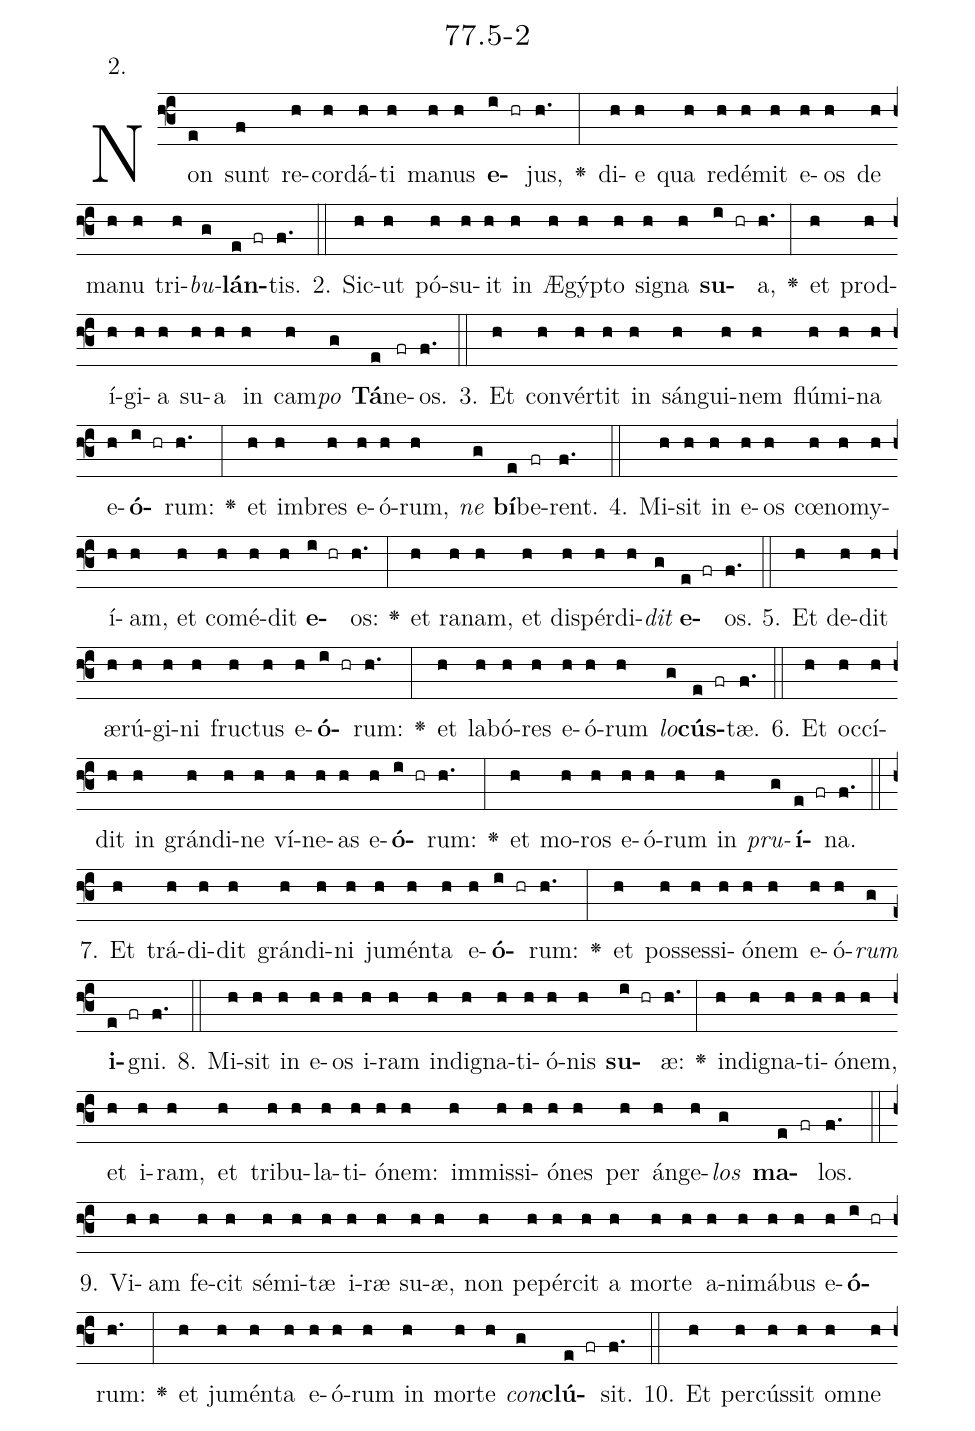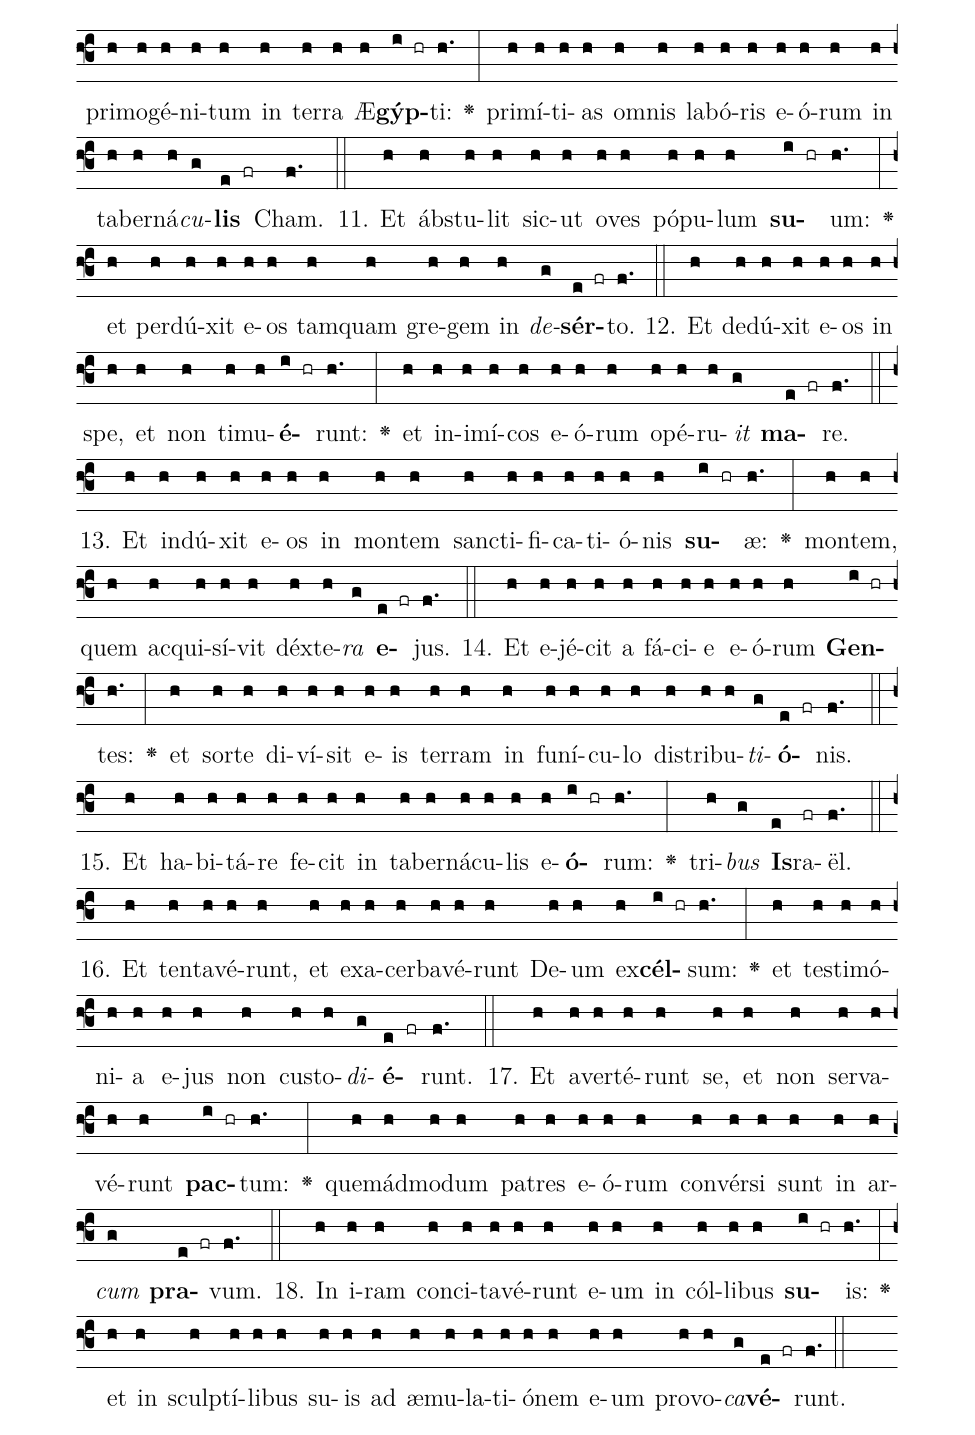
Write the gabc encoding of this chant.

name: 77.5-2;
annotation: 2.;
%%
(f3)Non(e) sunt(f) re(h)cor(h)dá(h)ti(h) ma(h)nus(h) <b>e</b>(i hr)jus,(h.) <v>\greheightstar</v>(:) di(h)e(h) qua(h) red(h)é(h)mit(h) e(h)os(h) de(h) ma(h)nu(h) tri(h)<i>bu</i>(g)<b>lán</b>(e fr)tis.(f.) (::)
2. Sic(h)ut(h) pó(h)su(h)it(h) in(h) Æ(h)gýp(h)to(h) si(h)gna(h) <b>su</b>(i hr)a,(h.) <v>\greheightstar</v>(:) et(h) prod(h)í(h)gi(h)a(h) su(h)a(h) in(h) cam(h)<i>po</i>(g) <b>Tá</b>(e)ne(fr)os.(f.) (::)
3. Et(h) con(h)vér(h)tit(h) in(h) sán(h)gui(h)nem(h) flú(h)mi(h)na(h) e(h)<b>ó</b>(i hr)rum:(h.) <v>\greheightstar</v>(:) et(h) im(h)bres(h) e(h)ó(h)rum,(h) <i>ne</i>(g) <b>bí</b>(e)be(fr)rent.(f.) (::)
4. Mi(h)sit(h) in(h) e(h)os(h) cœ(h)no(h)my(h)í(h)am,(h) et(h) com(h)é(h)dit(h) <b>e</b>(i hr)os:(h.) <v>\greheightstar</v>(:) et(h) ra(h)nam,(h) et(h) dis(h)pér(h)di(h)<i>dit</i>(g) <b>e</b>(e fr)os.(f.) (::)
5. Et(h) de(h)dit(h) æ(h)rú(h)gi(h)ni(h) fruc(h)tus(h) e(h)<b>ó</b>(i hr)rum:(h.) <v>\greheightstar</v>(:) et(h) la(h)bó(h)res(h) e(h)ó(h)rum(h) <i>lo</i>(g)<b>cús</b>(e fr)tæ.(f.) (::)
6. Et(h) oc(h)cí(h)dit(h) in(h) grán(h)di(h)ne(h) ví(h)ne(h)as(h) e(h)<b>ó</b>(i hr)rum:(h.) <v>\greheightstar</v>(:) et(h) mo(h)ros(h) e(h)ó(h)rum(h) in(h) <i>pru</i>(g)<b>í</b>(e fr)na.(f.) (::)
7. Et(h) trá(h)di(h)dit(h) grán(h)di(h)ni(h) ju(h)mén(h)ta(h) e(h)<b>ó</b>(i hr)rum:(h.) <v>\greheightstar</v>(:) et(h) pos(h)ses(h)si(h)ó(h)nem(h) e(h)ó(h)<i>rum</i>(g) <b>i</b>(e fr)gni.(f.) (::)
8. Mi(h)sit(h) in(h) e(h)os(h) i(h)ram(h) in(h)di(h)gna(h)ti(h)ó(h)nis(h) <b>su</b>(i hr)æ:(h.) <v>\greheightstar</v>(:) in(h)di(h)gna(h)ti(h)ó(h)nem,(h) et(h) i(h)ram,(h) et(h) tri(h)bu(h)la(h)ti(h)ó(h)nem:(h) im(h)mis(h)si(h)ó(h)nes(h) per(h) án(h)ge(h)<i>los</i>(g) <b>ma</b>(e fr)los.(f.) (::)
9. Vi(h)am(h) fe(h)cit(h) sé(h)mi(h)tæ(h) i(h)ræ(h) su(h)æ,(h) non(h) pe(h)pér(h)cit(h) a(h) mor(h)te(h) a(h)ni(h)má(h)bus(h) e(h)<b>ó</b>(i hr)rum:(h.) <v>\greheightstar</v>(:) et(h) ju(h)mén(h)ta(h) e(h)ó(h)rum(h) in(h) mor(h)te(h) <i>con</i>(g)<b>clú</b>(e fr)sit.(f.) (::)
10. Et(h) per(h)cús(h)sit(h) om(h)ne(h) pri(h)mo(h)gé(h)ni(h)tum(h) in(h) ter(h)ra(h) Æ(h)<b>gýp</b>(i hr)ti:(h.) <v>\greheightstar</v>(:) pri(h)mí(h)ti(h)as(h) om(h)nis(h) la(h)bó(h)ris(h) e(h)ó(h)rum(h) in(h) ta(h)ber(h)ná(h)<i>cu</i>(g)<b>lis</b>(e fr) Cham.(f.) (::)
11. Et(h) ábs(h)tu(h)lit(h) sic(h)ut(h) o(h)ves(h) pó(h)pu(h)lum(h) <b>su</b>(i hr)um:(h.) <v>\greheightstar</v>(:) et(h) per(h)dú(h)xit(h) e(h)os(h) tam(h)quam(h) gre(h)gem(h) in(h) <i>de</i>(g)<b>sér</b>(e fr)to.(f.) (::)
12. Et(h) de(h)dú(h)xit(h) e(h)os(h) in(h) spe,(h) et(h) non(h) ti(h)mu(h)<b>é</b>(i hr)runt:(h.) <v>\greheightstar</v>(:) et(h) in(h)i(h)mí(h)cos(h) e(h)ó(h)rum(h) o(h)pé(h)ru(h)<i>it</i>(g) <b>ma</b>(e fr)re.(f.) (::)
13. Et(h) in(h)dú(h)xit(h) e(h)os(h) in(h) mon(h)tem(h) sanc(h)ti(h)fi(h)ca(h)ti(h)ó(h)nis(h) <b>su</b>(i hr)æ:(h.) <v>\greheightstar</v>(:) mon(h)tem,(h) quem(h) ac(h)qui(h)sí(h)vit(h) déx(h)te(h)<i>ra</i>(g) <b>e</b>(e fr)jus.(f.) (::)
14. Et(h) e(h)jé(h)cit(h) a(h) fá(h)ci(h)e(h) e(h)ó(h)rum(h) <b>Gen</b>(i hr)tes:(h.) <v>\greheightstar</v>(:) et(h) sor(h)te(h) di(h)ví(h)sit(h) e(h)is(h) ter(h)ram(h) in(h) fu(h)ní(h)cu(h)lo(h) dis(h)tri(h)bu(h)<i>ti</i>(g)<b>ó</b>(e fr)nis.(f.) (::)
15. Et(h) ha(h)bi(h)tá(h)re(h) fe(h)cit(h) in(h) ta(h)ber(h)ná(h)cu(h)lis(h) e(h)<b>ó</b>(i hr)rum:(h.) <v>\greheightstar</v>(:) tri(h)<i>bus</i>(g) <b>Is</b>(e)ra(fr)ël.(f.) (::)
16. Et(h) ten(h)ta(h)vé(h)runt,(h) et(h) ex(h)a(h)cer(h)ba(h)vé(h)runt(h) De(h)um(h) ex(h)<b>cél</b>(i hr)sum:(h.) <v>\greheightstar</v>(:) et(h) tes(h)ti(h)mó(h)ni(h)a(h) e(h)jus(h) non(h) cus(h)to(h)<i>di</i>(g)<b>é</b>(e fr)runt.(f.) (::)
17. Et(h) a(h)ver(h)té(h)runt(h) se,(h) et(h) non(h) ser(h)va(h)vé(h)runt(h) <b>pac</b>(i hr)tum:(h.) <v>\greheightstar</v>(:) quem(h)ád(h)mo(h)dum(h) pa(h)tres(h) e(h)ó(h)rum(h) con(h)vér(h)si(h) sunt(h) in(h) ar(h)<i>cum</i>(g) <b>pra</b>(e fr)vum.(f.) (::)
18. In(h) i(h)ram(h) con(h)ci(h)ta(h)vé(h)runt(h) e(h)um(h) in(h) cól(h)li(h)bus(h) <b>su</b>(i hr)is:(h.) <v>\greheightstar</v>(:) et(h) in(h) sculp(h)tí(h)li(h)bus(h) su(h)is(h) ad(h) æ(h)mu(h)la(h)ti(h)ó(h)nem(h) e(h)um(h) pro(h)vo(h)<i>ca</i>(g)<b>vé</b>(e fr)runt.(f.) (::)
